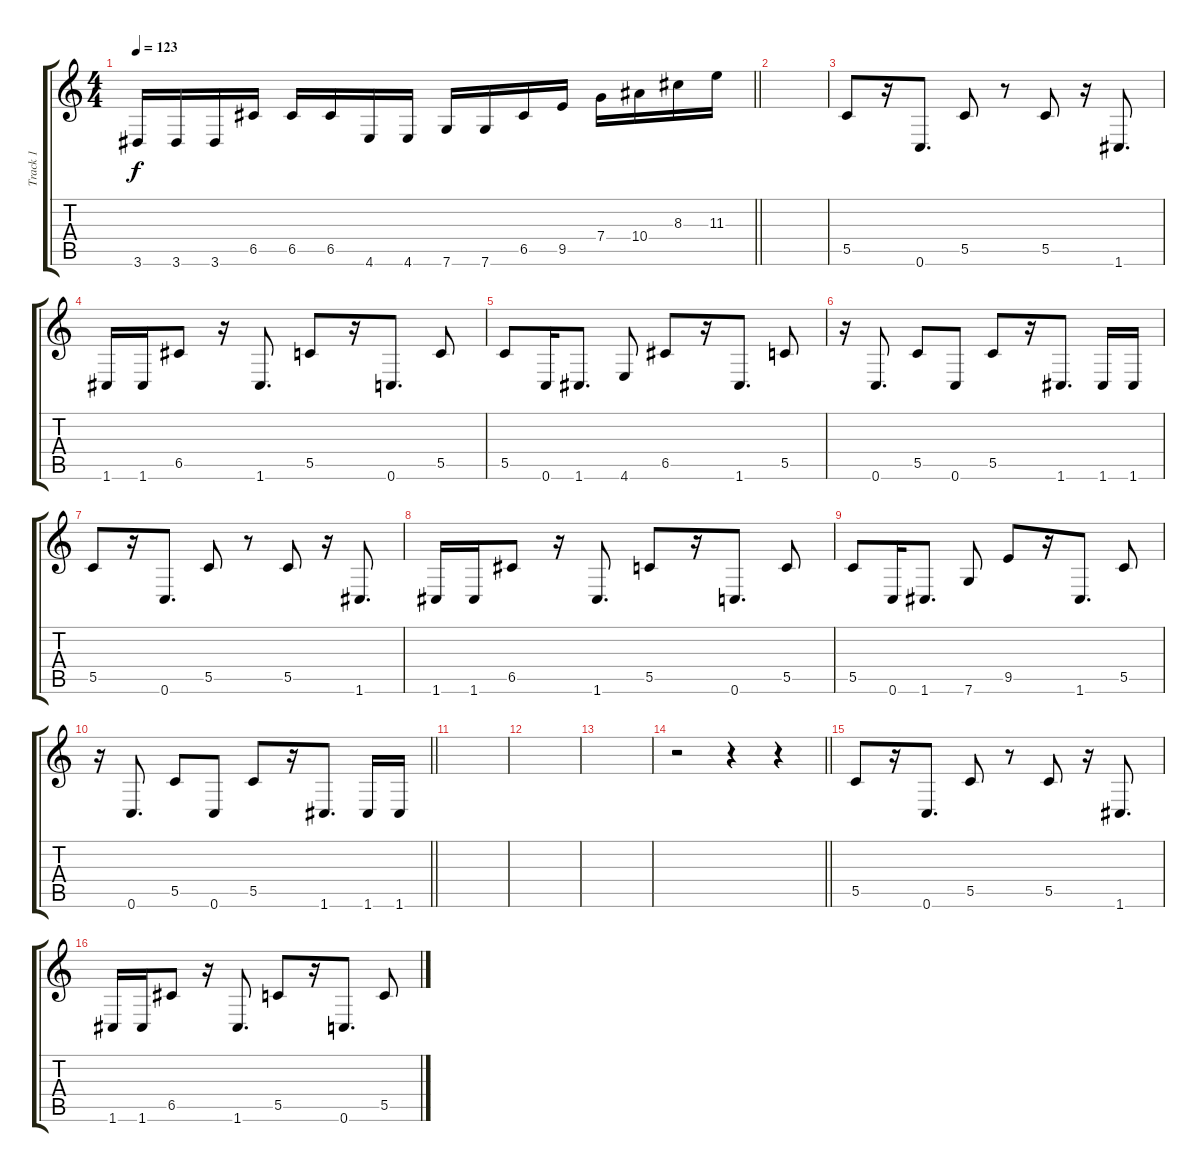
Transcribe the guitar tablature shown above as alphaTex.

\track ("Track 1" "Track 1") {instrument distortionguitar}
\staff {score tabs}
\tuning (D4 A3 F3 C3 G2 C2) {hide}
\ts (4 4)
\tempo 123
\clef g2
\barLineRight lightlight
\ks c
3.6.16{dy f} 3.6.16 3.6.16 6.5.16 6.5.16 6.5.16 4.6.16 4.6.16 7.6.16 7.6.16 6.5.16 9.5.16 7.4.16 10.4.16 8.3.16 11.3.16 |
|
5.5.8 r.16 0.6.8{d} 5.5.8 r.8 5.5.8 r.16 1.6.8{d} |
1.6.16 1.6.16 6.5.8 r.16 1.6.8{d} 5.5.8 r.16 0.6.8{d} 5.5.8 |
5.5.8 0.6.16 1.6.8{d} 4.6.8 6.5.8 r.16 1.6.8{d} 5.5.8 |
r.16 0.6.8{d} 5.5.8 0.6.8 5.5.8 r.16 1.6.8{d} 1.6.16 1.6.16 |
5.5.8 r.16 0.6.8{d} 5.5.8 r.8 5.5.8 r.16 1.6.8{d} |
1.6.16 1.6.16 6.5.8 r.16 1.6.8{d} 5.5.8 r.16 0.6.8{d} 5.5.8 |
5.5.8 0.6.16 1.6.8{d} 7.6.8 9.5.8 r.16 1.6.8{d} 5.5.8 |
\barLineRight lightlight
r.16 0.6.8{d} 5.5.8 0.6.8 5.5.8 r.16 1.6.8{d} 1.6.16 1.6.16 |
|
|
|
\barLineRight lightlight
r.2 r.4 r.4 |
5.5.8 r.16 0.6.8{d} 5.5.8 r.8 5.5.8 r.16 1.6.8{d} |
1.6.16 1.6.16 6.5.8 r.16 1.6.8{d} 5.5.8 r.16 0.6.8{d} 5.5.8
